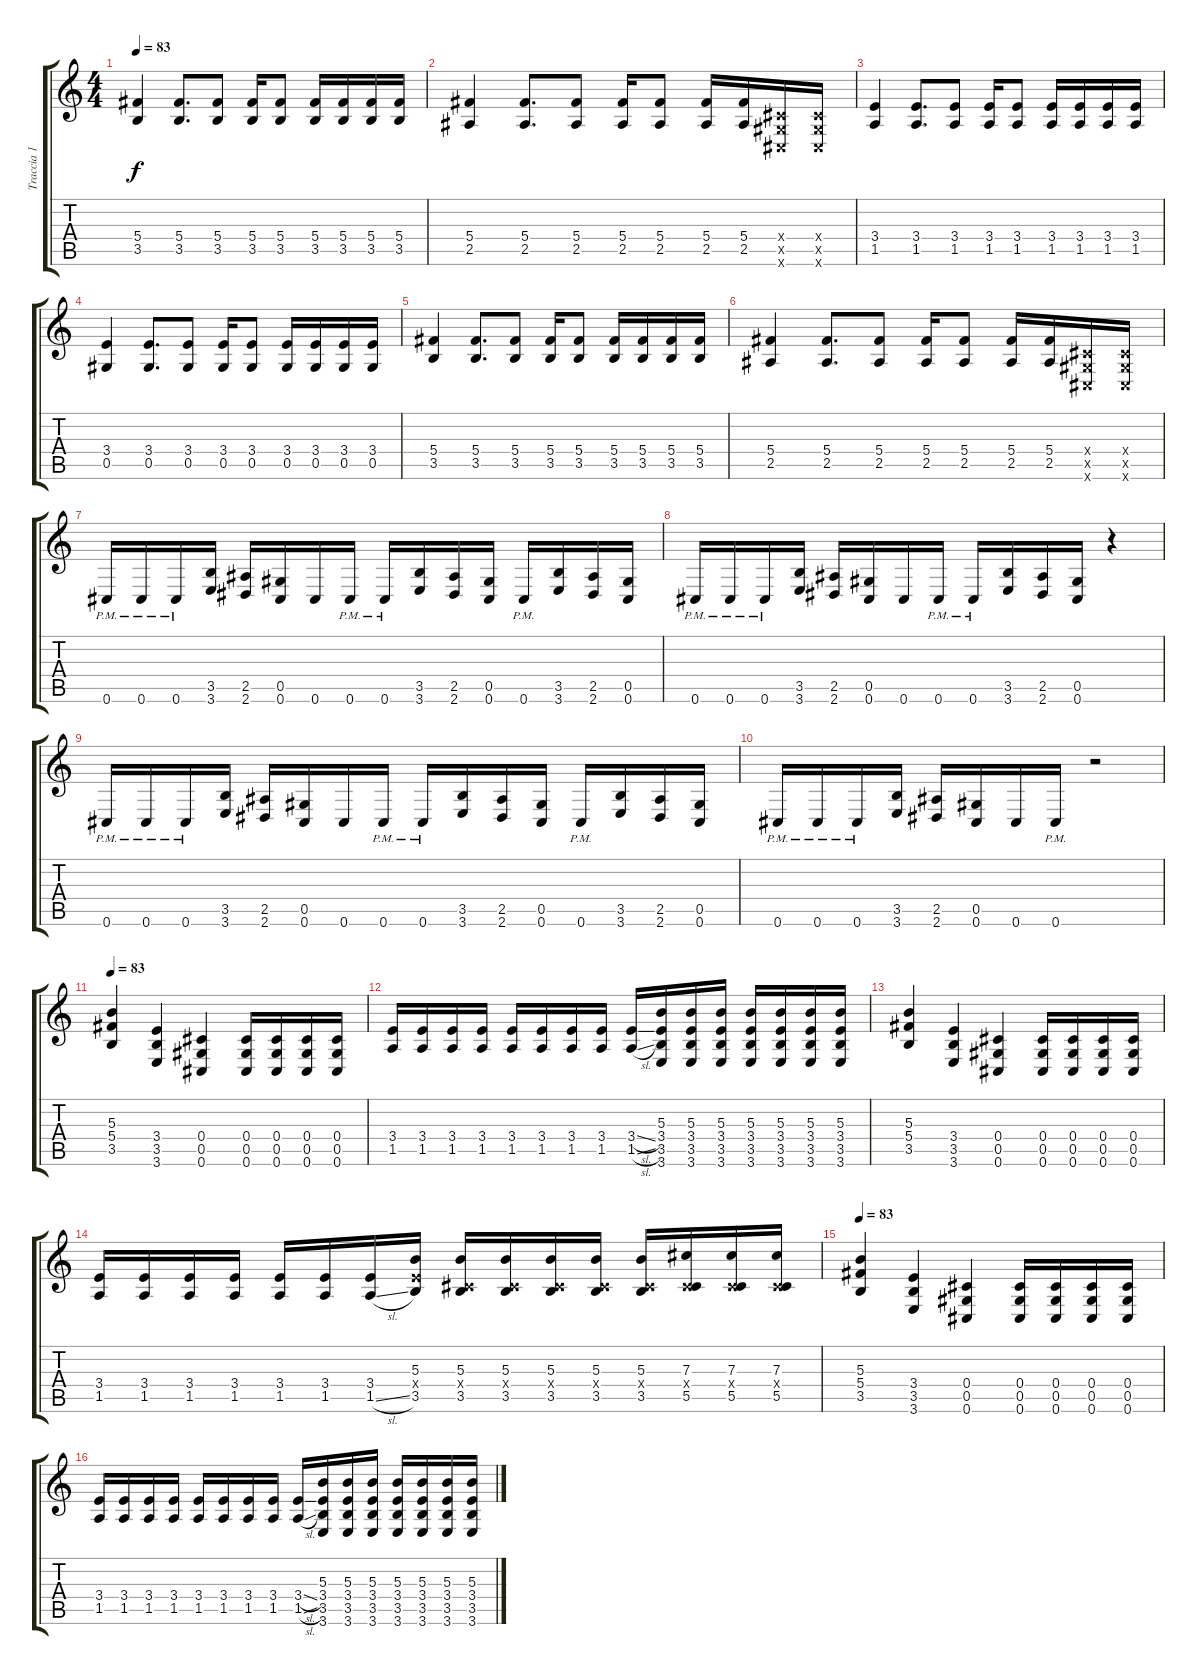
\track ("Traccia 1" "Traccia 1") {instrument electricguitarclean}
\staff {score tabs}
\tuning (Eb4 Bb3 Gb3 Db3 Ab2 Db2) {hide}
\ts (4 4)
\tempo 83
\clef g2
\ks c
(5.4 3.5).4{dy f} (5.4 3.5).8{d} (5.4 3.5).8 (5.4 3.5).16 (5.4 3.5).8 (5.4 3.5).16 (5.4 3.5).16 (5.4 3.5).16 (5.4 3.5).16 |
(5.4 2.5).4 (5.4 2.5).8{d} (5.4 2.5).8 (5.4 2.5).16 (5.4 2.5).8 (5.4 2.5).16 (5.4 2.5).16 (0.4{x} 0.5{x} 0.6{x}).16 (0.4{x} 0.5{x} 0.6{x}).16 |
(3.4 1.5).4 (3.4 1.5).8{d} (3.4 1.5).8 (3.4 1.5).16 (3.4 1.5).8 (3.4 1.5).16 (3.4 1.5).16 (3.4 1.5).16 (3.4 1.5).16 |
(3.4 0.5).4 (3.4 0.5).8{d} (3.4 0.5).8 (3.4 0.5).16 (3.4 0.5).8 (3.4 0.5).16 (3.4 0.5).16 (3.4 0.5).16 (3.4 0.5).16 |
(5.4 3.5).4 (5.4 3.5).8{d} (5.4 3.5).8 (5.4 3.5).16 (5.4 3.5).8 (5.4 3.5).16 (5.4 3.5).16 (5.4 3.5).16 (5.4 3.5).16 |
(5.4 2.5).4 (5.4 2.5).8{d} (5.4 2.5).8 (5.4 2.5).16 (5.4 2.5).8 (5.4 2.5).16 (5.4 2.5).16 (0.4{x} 0.5{x} 0.6{x}).16 (0.4{x} 0.5{x} 0.6{x}).16 |
0.6{pm}.16 0.6{pm}.16 0.6{pm}.16 (3.5 3.6).16 (2.5 2.6).16 (0.5 0.6).16 0.6.16 0.6{pm}.16 0.6{pm}.16 (3.5 3.6).16 (2.5 2.6).16 (0.5 0.6).16 0.6{pm}.16 (3.5 3.6).16 (2.5 2.6).16 (0.5 0.6).16 |
0.6{pm}.16 0.6{pm}.16 0.6{pm}.16 (3.5 3.6).16 (2.5 2.6).16 (0.5 0.6).16 0.6.16 0.6{pm}.16 0.6{pm}.16 (3.5 3.6).16 (2.5 2.6).16 (0.5 0.6).16 r.4 |
0.6{pm}.16 0.6{pm}.16 0.6{pm}.16 (3.5 3.6).16 (2.5 2.6).16 (0.5 0.6).16 0.6.16 0.6{pm}.16 0.6{pm}.16 (3.5 3.6).16 (2.5 2.6).16 (0.5 0.6).16 0.6{pm}.16 (3.5 3.6).16 (2.5 2.6).16 (0.5 0.6).16 |
0.6{pm}.16 0.6{pm}.16 0.6{pm}.16 (3.5 3.6).16 (2.5 2.6).16 (0.5 0.6).16 0.6.16 0.6{pm}.16 r.2 |
\tempo 83
(5.3 5.4 3.5).4{instrument distortionguitar} (3.4 3.5 3.6).4 (0.4 0.5 0.6).4 (0.4 0.5 0.6).16 (0.4 0.5 0.6).16 (0.4 0.5 0.6).16 (0.4 0.5 0.6).16 |
(3.4 1.5).16 (3.4 1.5).16 (3.4 1.5).16 (3.4 1.5).16 (3.4 1.5).16 (3.4 1.5).16 (3.4 1.5).16 (3.4 1.5).16 (3.4{sl} 1.5{sl}).16 (5.3 3.4 3.5 3.6).16 (5.3 3.4 3.5 3.6).16 (5.3 3.4 3.5 3.6).16 (5.3 3.4 3.5 3.6).16 (5.3 3.4 3.5 3.6).16 (5.3 3.4 3.5 3.6).16 (5.3 3.4 3.5 3.6).16 |
(5.3 5.4 3.5).4 (3.4 3.5 3.6).4 (0.4 0.5 0.6).4 (0.4 0.5 0.6).16 (0.4 0.5 0.6).16 (0.4 0.5 0.6).16 (0.4 0.5 0.6).16 |
(3.4 1.5).16 (3.4 1.5).16 (3.4 1.5).16 (3.4 1.5).16 (3.4 1.5).16 (3.4 1.5).16 (3.4 1.5{sl}).16 (5.3 3.4{x} 3.5).16 (5.3 0.4{x} 3.5).16 (5.3 0.4{x} 3.5).16 (5.3 0.4{x} 3.5).16 (5.3 0.4{x} 3.5).16 (5.3 0.4{x} 3.5).16 (7.3 0.4{x} 5.5).16 (7.3 0.4{x} 5.5).16 (7.3 0.4{x} 5.5).16 |
\tempo 83
(5.3 5.4 3.5).4{instrument distortionguitar} (3.4 3.5 3.6).4 (0.4 0.5 0.6).4 (0.4 0.5 0.6).16 (0.4 0.5 0.6).16 (0.4 0.5 0.6).16 (0.4 0.5 0.6).16 |
(3.4 1.5).16 (3.4 1.5).16 (3.4 1.5).16 (3.4 1.5).16 (3.4 1.5).16 (3.4 1.5).16 (3.4 1.5).16 (3.4 1.5).16 (3.4{sl} 1.5{sl}).16 (5.3 3.4 3.5 3.6).16 (5.3 3.4 3.5 3.6).16 (5.3 3.4 3.5 3.6).16 (5.3 3.4 3.5 3.6).16 (5.3 3.4 3.5 3.6).16 (5.3 3.4 3.5 3.6).16 (5.3 3.4 3.5 3.6).16
